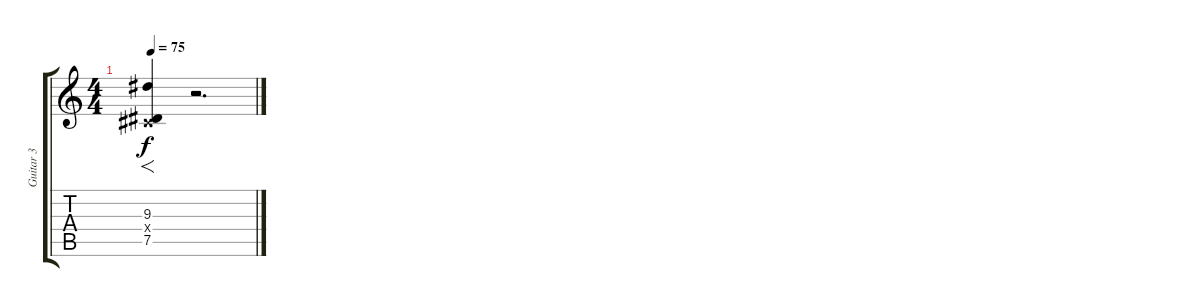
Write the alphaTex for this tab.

\track ("Guitar 3" "Guitar 3") {instrument distortionguitar}
\staff {score tabs}
\tuning (Eb4 Bb3 Gb3 Db3 Ab2 Db2) {hide}
\ts (4 4)
\tempo 75
\clef g2
\ks c
(9.3 0.4{x} 7.5).4{f dy f} r.2{d}
